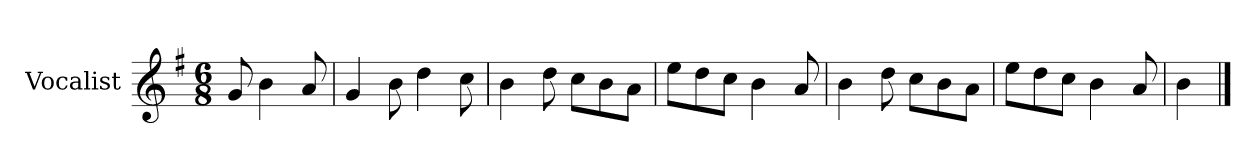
**kern
*part1
*staff1
*I"Vocalist
*k[f#]
*G:
*M6/8
=
8g
4b
8a
=1
4g
8b
4dd
8cc
=2
4b
8dd
8ccL
8b
8aJ
=3
8eeL
8dd
8ccJ
4b
8a
=4
4b
8dd
8ccL
8b
8aJ
=5
8eeL
8dd
8ccJ
4b
8a
=6
4b
==
*-
